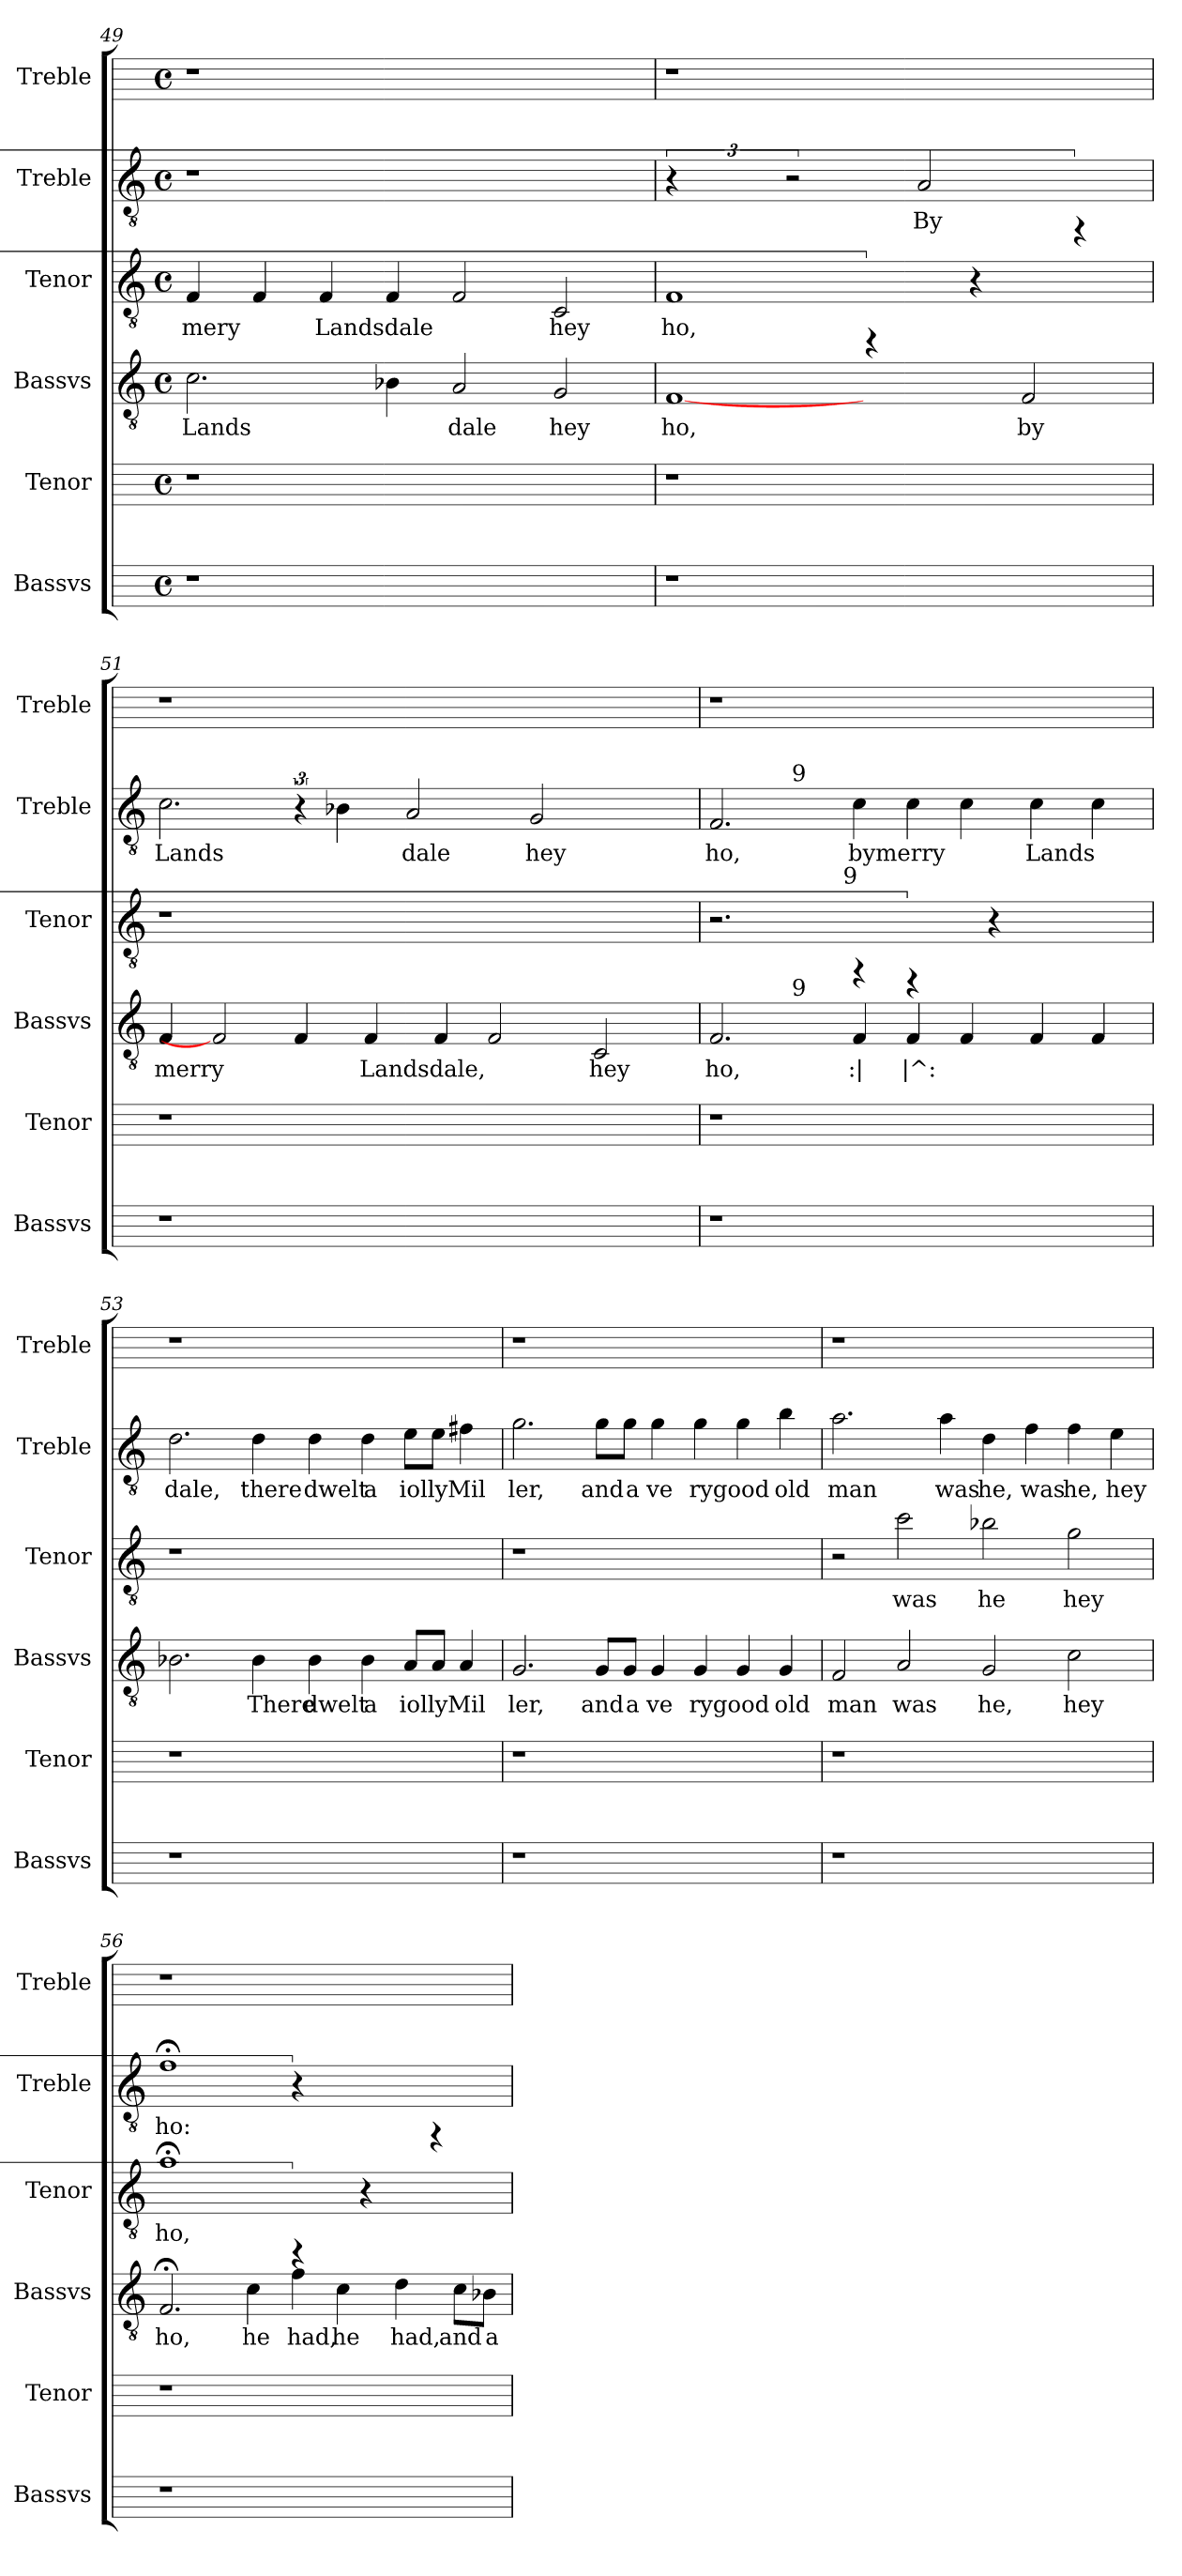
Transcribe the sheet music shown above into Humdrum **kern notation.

**kern	**kern	**kern	**text	**kern	**text	**kern	**text	**kern
*part6	*part5	*part4	*part4	*part3	*part3	*part2	*part2	*part1
*staff6	*staff5	*staff4	*staff4	*staff3	*staff3	*staff2	*staff2	*staff1
*I"Bassvs	*I"Tenor	*I"Bassvs	*	*I"Tenor	*	*I"Treble	*	*I"Treble
*I'Bassvs	*I'Tenor	*I'Bassvs	*	*I'Tenor	*	*I'Treble	*	*I'Treble
*	*	*clefGv2	*	*clefGv2	*	*clefGv2	*	*
*k[]	*k[]	*k[]	*	*k[]	*	*k[]	*	*k[]
*C:	*C:	*C:	*	*C:	*	*C:	*	*C:
*M4/4	*M4/4	*M4/4	*	*M4/4	*	*M4/4	*	*M4/4
*met(c)	*met(c)	*met(c)	*	*met(c)	*	*met(c)	*	*met(c)
=49	=49	=49	=49	=49	=49	=49	=49	=49
!	!	!	!LO:LY:b:cj	!	!LO:LY:b:cj	!	!	!
1r	1r	2.c\	Lands	4F/	mery	1r	.	1r
!	!	!	!	!	!LO:LY:b:cj	!	!	!
.	.	.	.	4F/	.	.	.	.
!	!	!	!	!	!LO:LY:b:cj	!	!	!
.	.	.	.	4F/	Landsdale	.	.	.
!	!	!	!LO:LY:b:cj	!	!LO:LY:b:cj	!	!	!
.	.	4B-X\	.	4F/	.	.	.	.
!	!	!	!LO:LY:b:cj	!	!LO:LY:b:cj	!	!	!
1ryy	1ryy	2A/	dale	2F/	.	1ryy	.	1ryy
!	!	!	!LO:LY:b:cj	!	!LO:LY:b:cj	!	!	!
.	.	2G/	hey	2C/	hey	.	.	.
=50	=50	=50	=50	=50	=50	=50	=50	=50
!	!	!	!LO:LY:b:cj	!	!LO:LY:b:cj	!LO:N:vis=1	!	!
1r	1r	[1F	ho,	1F	ho,	3%2r	.	1r
.	.	.	.	.	.	3r	.	.
!	!	!	!	!LO:N:vis=2	!	!	!	!
1ryy	1ryy	2ryy	.	3rEE	.	6ryy	.	1ryy
!	!	!	!	!	!	!	!LO:LY:b:cj	!
.	.	.	.	.	.	2A/	By	.
!	!	!	!	!LO:N:vis=1	!	!	!	!
.	.	.	.	3%2r	.	.	.	.
!	!	!	!LO:LY:b:cj	!	!	!	!	!
.	.	2F/	by	.	.	.	.	.
!	!	!	!	!	!	!LO:N:vis=2	!	!
.	.	.	.	.	.	3rFF	.	.
=51	=51	=51	=51	=51	=51	=51	=51	=51
!	!	!	!LO:LY:b:cj	!	!	!	!LO:LY:b:cj	!
1r	1r	4F/	merry	1r	.	2.c\	Lands	1r
.	.	2F]	.	.	.	.	.	.
!	!	!	!LO:LY:b:cj	!	!	!	!	!
.	.	4F/	.	.	.	6r	.	.
!	!	!	!	!	!	!	!LO:LY:b:cj	!
.	.	.	.	.	.	4B-X\	.	.
!	!	!	!LO:LY:b:cj	!	!	!	!	!
1.ryy	1.ryy	4F/	Landsdale,	1.ryy	.	.	.	1.ryy
!	!	!	!	!	!	!	!LO:LY:b:cj	!
.	.	.	.	.	.	2A/	dale	.
!	!	!	!LO:LY:b:cj	!	!	!	!	!
.	.	4F/	.	.	.	.	.	.
!	!	!	!LO:LY:b:cj	!	!	!	!	!
.	.	2F/	.	.	.	.	.	.
!	!	!	!	!	!	!	!LO:LY:b:cj	!
.	.	.	.	.	.	2G/	hey	.
!	!	!	!LO:LY:b:cj	!	!	!	!	!
.	.	2C/	hey	.	.	.	.	.
.	.	.	.	.	.	3ryy	.	.
!!LO:LB:g=z
=52	=52	=52	=52	=52	=52	=52	=52	=52
!	!	!	!LO:LY:b:cj	!	!	!	!LO:LY:b:cj	!
*	*	*^	*	*^	*	*^	*	*
1r	1r	2.F/	2ryy	ho,	2.r	2ryy	.	2.F/	2ryy	ho,	1r
!	!	!	!	!	!	!	!	!	!LO:TX:a:t=9	!	!
!	!	!	!LO:TX:a:t=9	!	!	!	!	!	!	!	!
.	.	.	1.ryy	.	.	8...ryy	.	.	1.ryy	.	.
!	!	!	!	!	!	!LO:TX:a:t=9	!	!	!	!	!
.	.	.	.	.	.	1ryy	.	.	.	.	.
!	!	!	!	!LO:LY:b:cj	!	!	!	!	!	!LO:LY:b:cj	!
.	.	4F/	.	:|	4rFF	.	.	4c\	.	bymerry	.
!	!	!	!	!LO:LY:b:cj	!LO:N:vis=2	!	!	!	!	!LO:LY:b:cj	!
1ryy	1ryy	4F/	.	|^:	3rEE	.	.	4c\	.	.	1ryy
!	!	!	!	!LO:LY:b:cj	!	!	!	!	!	!LO:LY:b:cj	!
.	.	4F/	.	.	.	.	.	4c\	.	.	.
!	!	!	!	!	!LO:N:vis=1	!	!	!	!	!	!
.	.	.	.	.	3%2r	.	.	.	.	.	.
!	!	!	!	!LO:LY:b:cj	!	!	!	!	!	!LO:LY:b:cj	!
.	.	4F/	.	.	.	.	.	4c\	.	Lands	.
.	.	.	.	.	.	4ryy	.	.	.	.	.
!	!	!	!	!LO:LY:b:cj	!	!	!	!	!	!LO:LY:b:cj	!
.	.	4F/	.	.	.	.	.	4c\	.	.	.
.	.	.	.	.	.	64ryy	.	.	.	.	.
=53	=53	=53	=53	=53	=53	=53	=53	=53	=53	=53	=53
!	!	!	!	!LO:LY:b:cj	!	!	!	!	!	!LO:LY:b:cj	!
*	*	*v	*v	*	*	*	*	*v	*v	*	*
*	*	*	*	*v	*v	*	*	*	*
1r	1r	2.B-X\	.	1r	.	2.d\	dale,	1r
!	!	!	!LO:LY:b:cj	!	!	!	!LO:LY:b:cj	!
.	.	4B-\	There	.	.	4d\	there	.
!	!	!	!LO:LY:b:cj	!	!	!	!LO:LY:b:cj	!
1ryy	1ryy	4B-\	dwelt	1ryy	.	4d\	dwelt	1ryy
!	!	!	!LO:LY:b:cj	!	!	!	!LO:LY:b:cj	!
.	.	4B-\	a	.	.	4d\	a	.
!	!	!	!LO:LY:b:cj	!	!	!	!LO:LY:b:cj	!
.	.	8A/L	iollyMil	.	.	8e\L	iollyMil	.
!	!	!	!LO:LY:b:cj	!	!	!	!LO:LY:b:cj	!
.	.	8A/J	.	.	.	8e\J	.	.
!	!	!	!LO:LY:b:cj	!	!	!	!LO:LY:b:cj	!
.	.	4A/	.	.	.	4f#X\	.	.
=54	=54	=54	=54	=54	=54	=54	=54	=54
!	!	!	!LO:LY:b:cj	!	!	!	!LO:LY:b:cj	!
1r	1r	2.G/	ler,	1r	.	2.g\	ler,	1r
!	!	!	!LO:LY:b:cj	!	!	!	!LO:LY:b:cj	!
.	.	8G/L	and	.	.	8g\L	and	.
!	!	!	!LO:LY:b:cj	!	!	!	!LO:LY:b:cj	!
.	.	8G/J	a	.	.	8g\J	a	.
!	!	!	!LO:LY:b:cj	!	!	!	!LO:LY:b:cj	!
1ryy	1ryy	4G/	ve	1ryy	.	4g\	ve	1ryy
!	!	!	!LO:LY:b:cj	!	!	!	!LO:LY:b:cj	!
.	.	4G/	rygood	.	.	4g\	rygood	.
!	!	!	!LO:LY:b:cj	!	!	!	!LO:LY:b:cj	!
.	.	4G/	.	.	.	4g\	.	.
!	!	!	!LO:LY:b:cj	!	!	!	!LO:LY:b:cj	!
.	.	4G/	old	.	.	4b\	old	.
=55	=55	=55	=55	=55	=55	=55	=55	=55
!	!	!	!LO:LY:b:cj	!	!	!	!LO:LY:b:cj	!
1r	1r	2F/	man	2r	.	2.a\	man	1r
!	!	!	!LO:LY:b:cj	!	!LO:LY:b:cj	!	!	!
.	.	2A/	was	2cc\	was	.	.	.
!	!	!	!	!	!	!	!LO:LY:b:cj	!
.	.	.	.	.	.	4a\	was	.
!	!	!	!LO:LY:b:cj	!	!LO:LY:b:cj	!	!LO:LY:b:cj	!
1ryy	1ryy	2G/	he,	2b-X\	he	4d\	he,	1ryy
!	!	!	!	!	!	!	!LO:LY:b:cj	!
.	.	.	.	.	.	4f\	was	.
!	!	!	!LO:LY:b:cj	!	!LO:LY:b:cj	!	!LO:LY:b:cj	!
.	.	2c\	hey	2g\	hey	4f\	he,	.
!	!	!	!	!	!	!	!LO:LY:b:cj	!
.	.	.	.	.	.	4e\	hey	.
!!LO:LB:g=z
=56	=56	=56	=56	=56	=56	=56	=56	=56
!	!	!	!LO:LY:b:cj	!	!LO:LY:b:cj	!	!LO:LY:b:cj	!
1r	1r	2.F;</	ho,	1a;<	ho,	1f;<	ho:	1r
!	!	!	!LO:LY:b:cj	!	!	!	!	!
.	.	4c\	he	.	.	.	.	.
!	!	!	!LO:LY:b:cj	!LO:N:vis=2	!	!LO:N:vis=1	!	!
1ryy	1ryy	4f\	had,	3rEE	.	3%2r	.	1ryy
!	!	!	!LO:LY:b:cj	!	!	!	!	!
.	.	4c\	he	.	.	.	.	.
!	!	!	!	!LO:N:vis=1	!	!	!	!
.	.	.	.	3%2r	.	.	.	.
!	!	!	!LO:LY:b:cj	!	!	!	!	!
.	.	4d\	had,	.	.	.	.	.
!	!	!	!	!	!	!LO:N:vis=2	!	!
.	.	.	.	.	.	3rFF	.	.
!	!	!	!LO:LY:b:cj	!	!	!	!	!
.	.	8c\L	and	.	.	.	.	.
!	!	!	!LO:LY:b:cj	!	!	!	!	!
.	.	8B-X\J	a	.	.	.	.	.
=	=	=	=	=	=	=	=	=
*-	*-	*-	*-	*-	*-	*-	*-	*-
